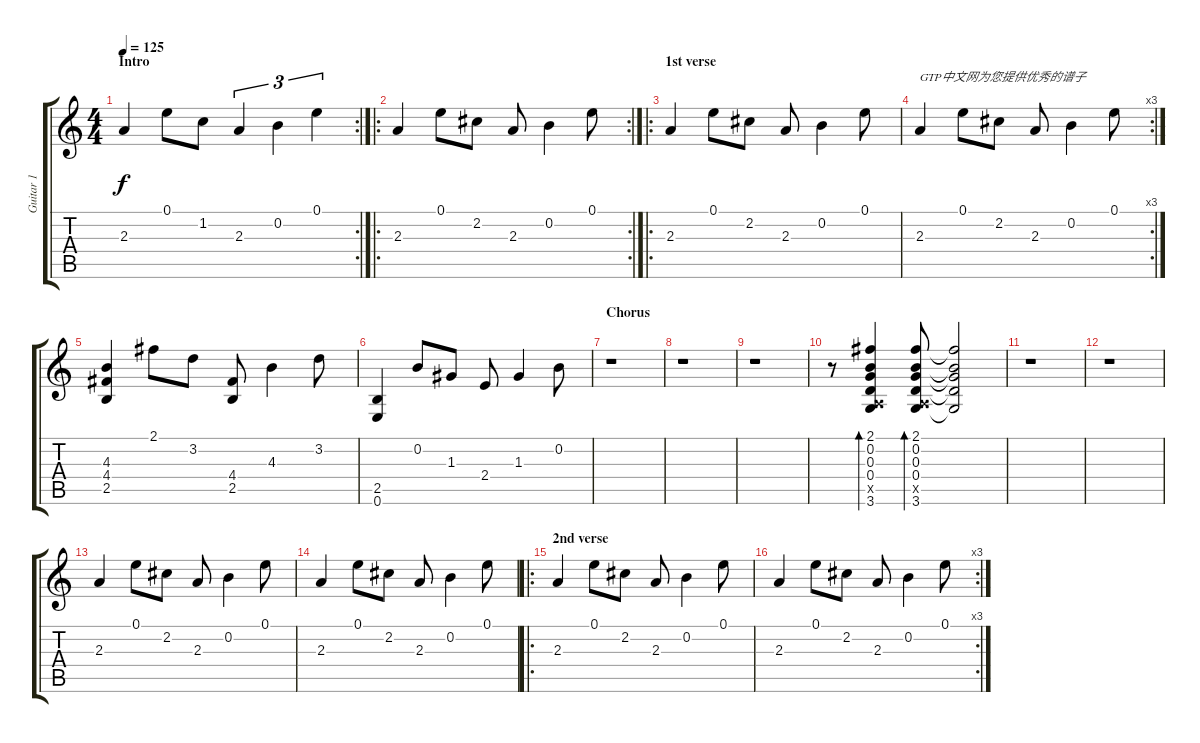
\track ("Guitar 1" "Guitar 1") {instrument electricguitarclean}
\staff {score tabs}
\tuning (E4 B3 G3 D3 A2 E2) {hide}
\rc 2
\ts (4 4)
\section ("" "Intro")
\tempo 125
\clef g2
\ks c
2.3.4{dy f instrument electricguitarclean} 0.1.8 1.2.8 2.3.4{tu (3 2)} 0.2.4{tu (3 2)} 0.1.4{tu (3 2)} |
\ro
\rc 2
2.3.4 0.1.8 2.2.8 2.3.8 0.2.4 0.1.8 |
\ro
\section ("" "1st verse")
2.3.4 0.1.8 2.2.8 2.3.8 0.2.4 0.1.8 |
\rc 3
2.3.4{txt "GTP中文网为您提供优秀的谱子"} 0.1.8 2.2.8 2.3.8 0.2.4 0.1.8 |
(4.3 4.4 2.5).4 2.1.8 3.2.8 (4.4 2.5).8 4.3.4 3.2.8 |
(2.5 0.6).4 0.2.8 1.3.8 2.4.8 1.3.4 0.2.8 |
\section ("" "Chorus")
r.1 |
r.1 |
r.1 |
r.8 (2.1 0.2 0.3 0.4 0.5{x} 3.6).4{bd 60} (2.1 0.2 0.3 0.4 0.5{x} 3.6).8{bd 60} (2.1{t} 0.2{t} 0.3{t} 0.4{t} 3.6{t}).2 |
r.1 |
r.1 |
2.3.4 0.1.8 2.2.8 2.3.8 0.2.4 0.1.8 |
2.3.4 0.1.8 2.2.8 2.3.8 0.2.4 0.1.8 |
\ro
\section ("" "2nd verse")
2.3.4 0.1.8 2.2.8 2.3.8 0.2.4 0.1.8 |
\rc 3
2.3.4 0.1.8 2.2.8 2.3.8 0.2.4 0.1.8
